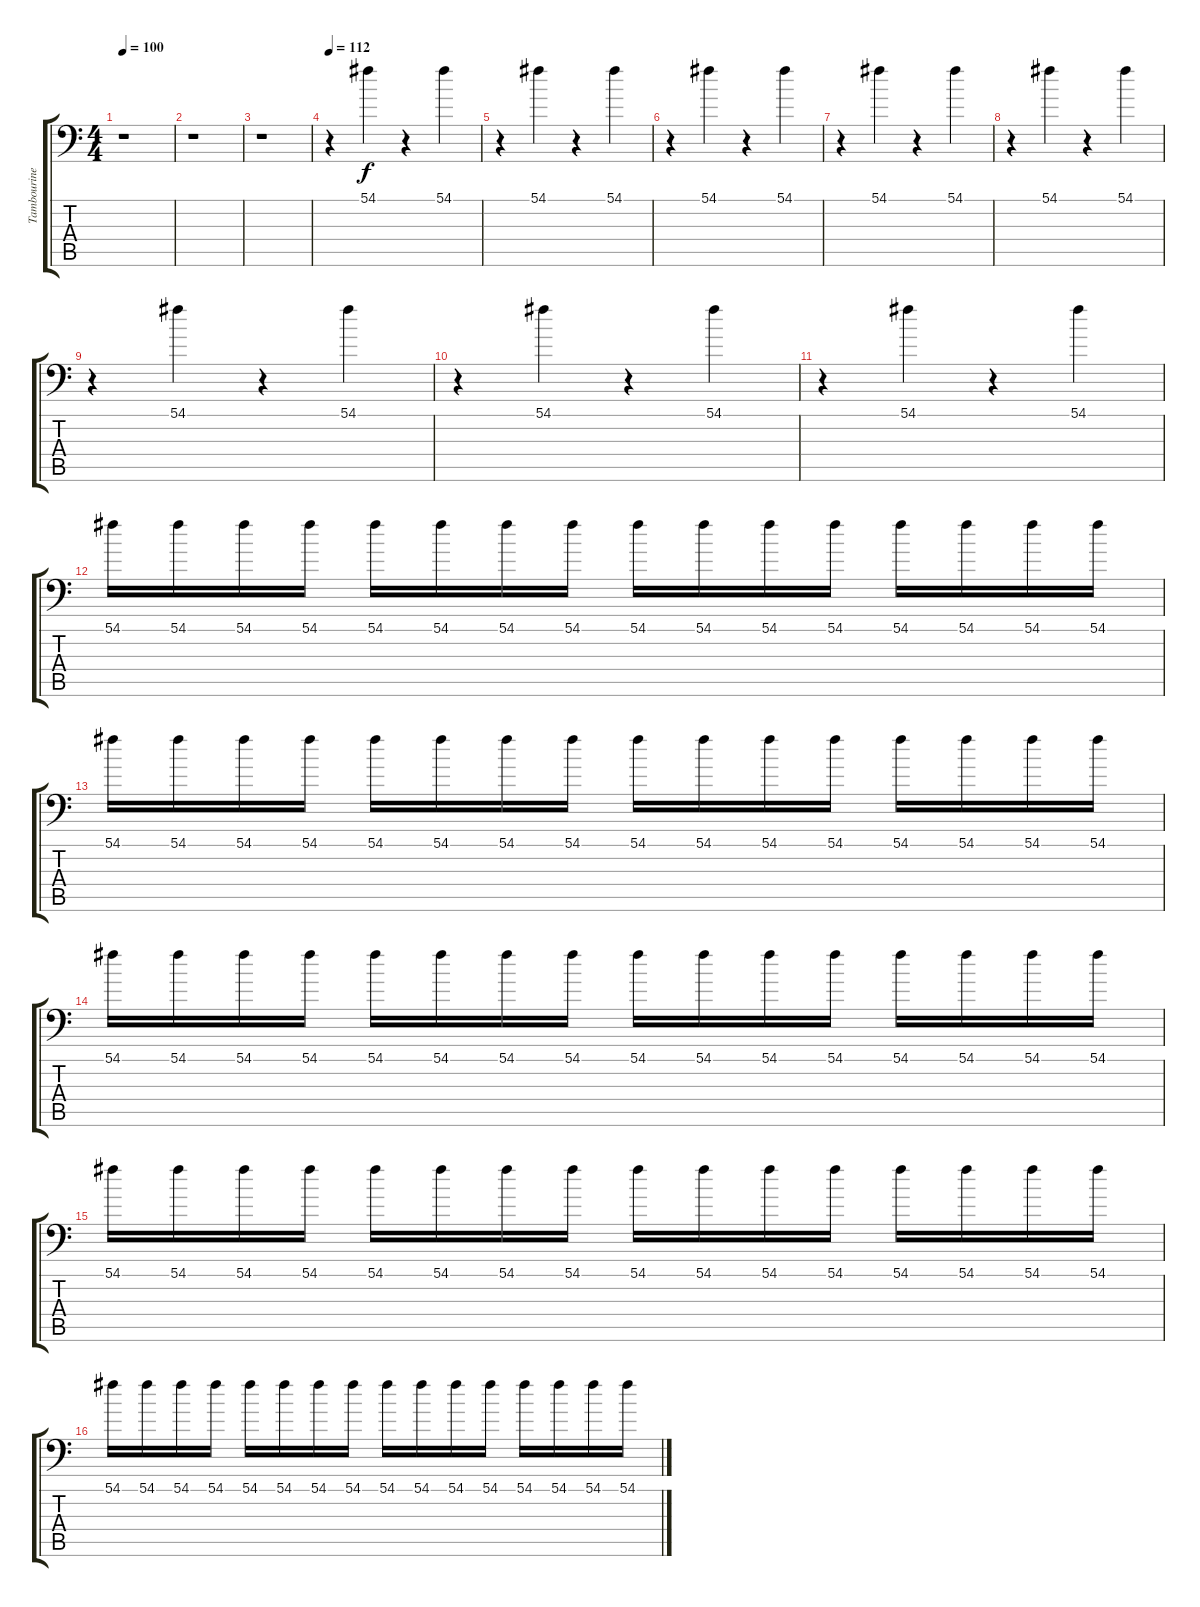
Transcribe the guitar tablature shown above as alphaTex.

\track ("Tambourine" "Tambourine") {instrument acousticgrandpiano}
\staff {score tabs}
\tuning (C-1 C-1 C-1 C-1 C-1 C-1) {hide}
\ts (4 4)
\tempo 100
\clef f4
\ks c
r.1{dy f} |
r.1 |
r.1 |
\tempo 112
r.4 54.1.4 r.4 54.1.4 |
r.4 54.1.4 r.4 54.1.4 |
r.4 54.1.4 r.4 54.1.4 |
r.4 54.1.4 r.4 54.1.4 |
r.4 54.1.4 r.4 54.1.4 |
r.4 54.1.4 r.4 54.1.4 |
r.4 54.1.4 r.4 54.1.4 |
r.4 54.1.4 r.4 54.1.4 |
54.1.16 54.1.16 54.1.16 54.1.16 54.1.16 54.1.16 54.1.16 54.1.16 54.1.16 54.1.16 54.1.16 54.1.16 54.1.16 54.1.16 54.1.16 54.1.16 |
54.1.16 54.1.16 54.1.16 54.1.16 54.1.16 54.1.16 54.1.16 54.1.16 54.1.16 54.1.16 54.1.16 54.1.16 54.1.16 54.1.16 54.1.16 54.1.16 |
54.1.16 54.1.16 54.1.16 54.1.16 54.1.16 54.1.16 54.1.16 54.1.16 54.1.16 54.1.16 54.1.16 54.1.16 54.1.16 54.1.16 54.1.16 54.1.16 |
54.1.16 54.1.16 54.1.16 54.1.16 54.1.16 54.1.16 54.1.16 54.1.16 54.1.16 54.1.16 54.1.16 54.1.16 54.1.16 54.1.16 54.1.16 54.1.16 |
54.1.16 54.1.16 54.1.16 54.1.16 54.1.16 54.1.16 54.1.16 54.1.16 54.1.16 54.1.16 54.1.16 54.1.16 54.1.16 54.1.16 54.1.16 54.1.16
